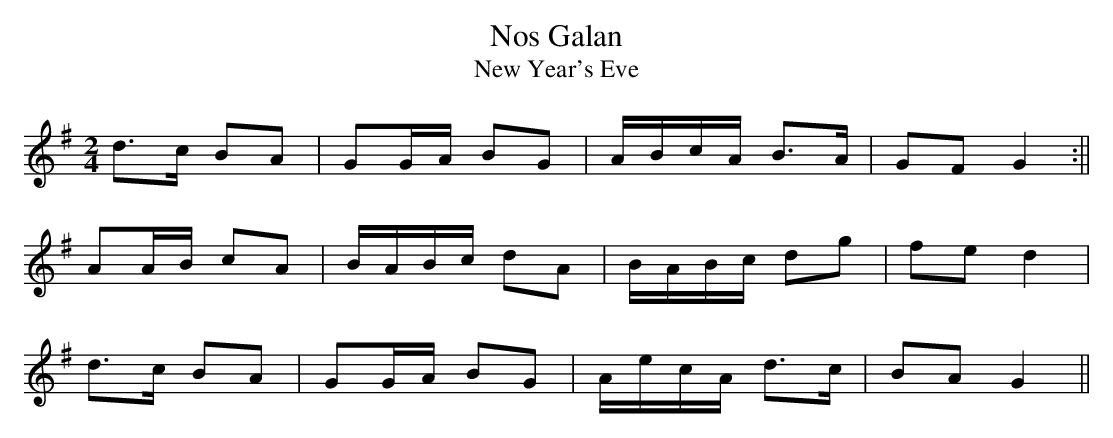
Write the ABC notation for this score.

X:1
T:Nos Galan
T:New Year's Eve
M:2/4
L:1/16
K:G
d3c B2A2|G2GA B2G2|ABcA B3A|G2F2 G4:||
A2AB c2A2|BABc d2A2|BABc d2g2|f2e2 d4|
d3c B2A2|G2GA B2G2|AecA d3c|B2A2 G4||
